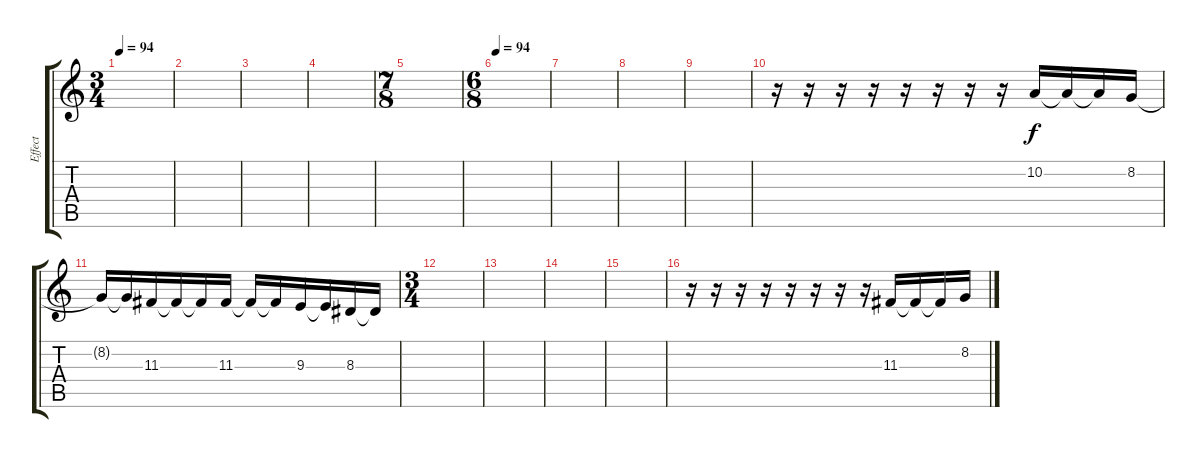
\track ("Effect" "Effect") {instrument lead2sawtooth}
\staff {score tabs}
\tuning (E4 B3 G3 D3 A2 E2) {hide}
\ts (3 4)
\tempo 94
\clef g2
\ks c
|
|
|
|
\ts (7 8)
|
\ts (6 8)
\tempo 94
|
|
|
|
r.16 r.16 r.16 r.16 r.16 r.16 r.16 r.16 10.2.16 10.2{t}.16 10.2{t}.16 8.2.16 |
8.2{t}.16 8.2{t}.16 11.3.16 11.3{t}.16 11.3{t}.16 11.3.16 11.3{t}.16 11.3{t}.16 9.3.16 9.3{t}.16 8.3.16 8.3{t}.16 |
\ts (3 4)
|
|
|
|
r.16 r.16 r.16 r.16 r.16 r.16 r.16 r.16 11.3.16 11.3{t}.16 11.3{t}.16 8.2.16
